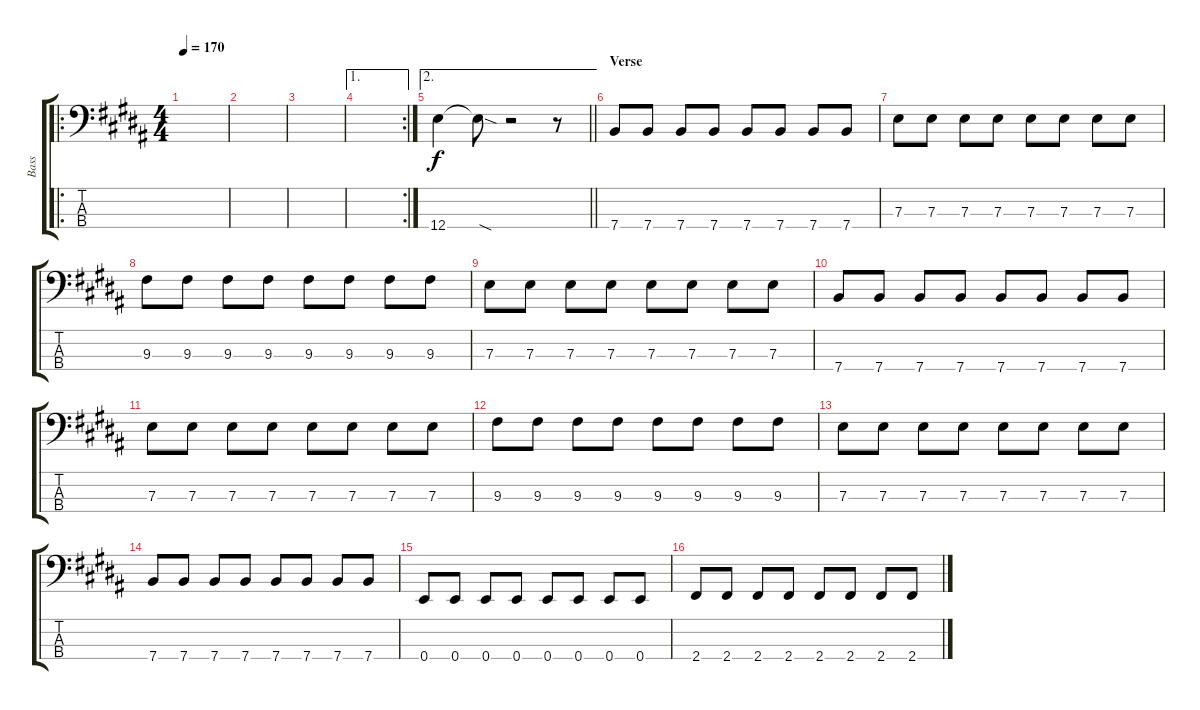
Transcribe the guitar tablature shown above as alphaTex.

\track ("Bass" "Bass") {instrument electricbasspick}
\staff {score tabs}
\tuning (G2 D2 A1 E1) {hide}
\ro
\ts (4 4)
\tempo 170
\clef f4
\ks b
|
|
|
\ae 1
\rc 2
|
\ae 2
\barLineRight lightlight
12.4.4 12.4{sod t}.8 r.2 r.8 |
\section ("" "Verse")
7.4.8 7.4.8 7.4.8 7.4.8 7.4.8 7.4.8 7.4.8 7.4.8 |
7.3.8 7.3.8 7.3.8 7.3.8 7.3.8 7.3.8 7.3.8 7.3.8 |
9.3.8 9.3.8 9.3.8 9.3.8 9.3.8 9.3.8 9.3.8 9.3.8 |
7.3.8 7.3.8 7.3.8 7.3.8 7.3.8 7.3.8 7.3.8 7.3.8 |
7.4.8 7.4.8 7.4.8 7.4.8 7.4.8 7.4.8 7.4.8 7.4.8 |
7.3.8 7.3.8 7.3.8 7.3.8 7.3.8 7.3.8 7.3.8 7.3.8 |
9.3.8 9.3.8 9.3.8 9.3.8 9.3.8 9.3.8 9.3.8 9.3.8 |
7.3.8 7.3.8 7.3.8 7.3.8 7.3.8 7.3.8 7.3.8 7.3.8 |
7.4.8 7.4.8 7.4.8 7.4.8 7.4.8 7.4.8 7.4.8 7.4.8 |
0.4.8 0.4.8 0.4.8 0.4.8 0.4.8 0.4.8 0.4.8 0.4.8 |
2.4.8 2.4.8 2.4.8 2.4.8 2.4.8 2.4.8 2.4.8 2.4.8
